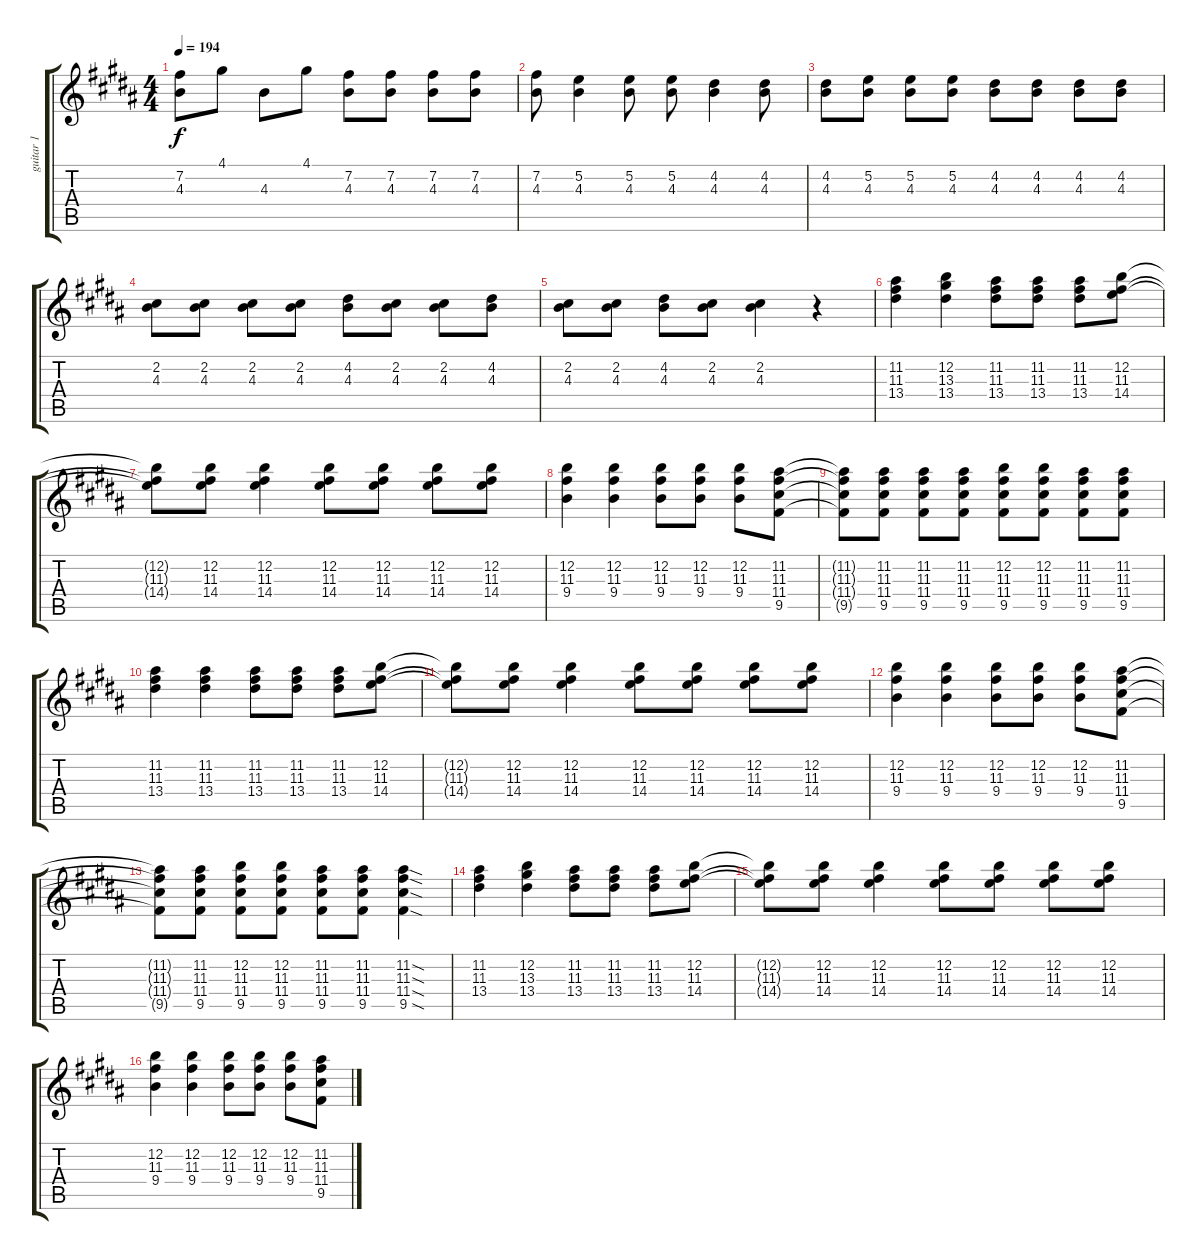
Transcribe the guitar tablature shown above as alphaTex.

\track ("guitar 1" "guitar 1") {instrument distortionguitar}
\staff {score tabs}
\tuning (E4 B3 G3 D3 A2 E2) {hide}
\ts (4 4)
\tempo 194
\clef g2
\ks b
(7.2 4.3).8{dy f} 4.1.8 4.3.8 4.1.8 (7.2 4.3).8 (7.2 4.3).8 (7.2 4.3).8 (7.2 4.3).8 |
(7.2 4.3).8 (5.2 4.3).4 (5.2 4.3).8 (5.2 4.3).8 (4.2 4.3).4 (4.2 4.3).8 |
(4.2 4.3).8 (5.2 4.3).8 (5.2 4.3).8 (5.2 4.3).8 (4.2 4.3).8 (4.2 4.3).8 (4.2 4.3).8 (4.2 4.3).8 |
(2.2 4.3).8 (2.2 4.3).8 (2.2 4.3).8 (2.2 4.3).8 (4.2 4.3).8 (2.2 4.3).8 (2.2 4.3).8 (4.2 4.3).8 |
(2.2 4.3).8 (2.2 4.3).8 (4.2 4.3).8 (2.2 4.3).8 (2.2 4.3).4 r.4 |
(11.2 11.3 13.4).4 (12.2 13.3 13.4).4 (11.2 11.3 13.4).8 (11.2 11.3 13.4).8 (11.2 11.3 13.4).8 (12.2 11.3 14.4).8 |
(12.2{t} 11.3{t} 14.4{t}).8 (12.2 11.3 14.4).8 (12.2 11.3 14.4).4 (12.2 11.3 14.4).8 (12.2 11.3 14.4).8 (12.2 11.3 14.4).8 (12.2 11.3 14.4).8 |
(12.2 11.3 9.4).4 (12.2 11.3 9.4).4 (12.2 11.3 9.4).8 (12.2 11.3 9.4).8 (12.2 11.3 9.4).8 (11.2 11.3 11.4 9.5).8 |
(11.2{t} 11.3{t} 11.4{t} 9.5{t}).8 (11.2 11.3 11.4 9.5).8 (11.2 11.3 11.4 9.5).8 (11.2 11.3 11.4 9.5).8 (12.2 11.3 11.4 9.5).8 (12.2 11.3 11.4 9.5).8 (11.2 11.3 11.4 9.5).8 (11.2 11.3 11.4 9.5).8 |
(11.2 11.3 13.4).4 (11.2 11.3 13.4).4 (11.2 11.3 13.4).8 (11.2 11.3 13.4).8 (11.2 11.3 13.4).8 (12.2 11.3 14.4).8 |
(12.2{t} 11.3{t} 14.4{t}).8 (12.2 11.3 14.4).8 (12.2 11.3 14.4).4 (12.2 11.3 14.4).8 (12.2 11.3 14.4).8 (12.2 11.3 14.4).8 (12.2 11.3 14.4).8 |
(12.2 11.3 9.4).4 (12.2 11.3 9.4).4 (12.2 11.3 9.4).8 (12.2 11.3 9.4).8 (12.2 11.3 9.4).8 (11.2 11.3 11.4 9.5).8 |
(11.2{t} 11.3{t} 11.4{t} 9.5{t}).8 (11.2 11.3 11.4 9.5).8 (12.2 11.3 11.4 9.5).8 (12.2 11.3 11.4 9.5).8 (11.2 11.3 11.4 9.5).8 (11.2 11.3 11.4 9.5).8 (11.2{sod} 11.3{sod} 11.4{sod} 9.5{sod}).4 |
(11.2 11.3 13.4).4 (12.2 13.3 13.4).4 (11.2 11.3 13.4).8 (11.2 11.3 13.4).8 (11.2 11.3 13.4).8 (12.2 11.3 14.4).8 |
(12.2{t} 11.3{t} 14.4{t}).8 (12.2 11.3 14.4).8 (12.2 11.3 14.4).4 (12.2 11.3 14.4).8 (12.2 11.3 14.4).8 (12.2 11.3 14.4).8 (12.2 11.3 14.4).8 |
(12.2 11.3 9.4).4 (12.2 11.3 9.4).4 (12.2 11.3 9.4).8 (12.2 11.3 9.4).8 (12.2 11.3 9.4).8 (11.2 11.3 11.4 9.5).8
